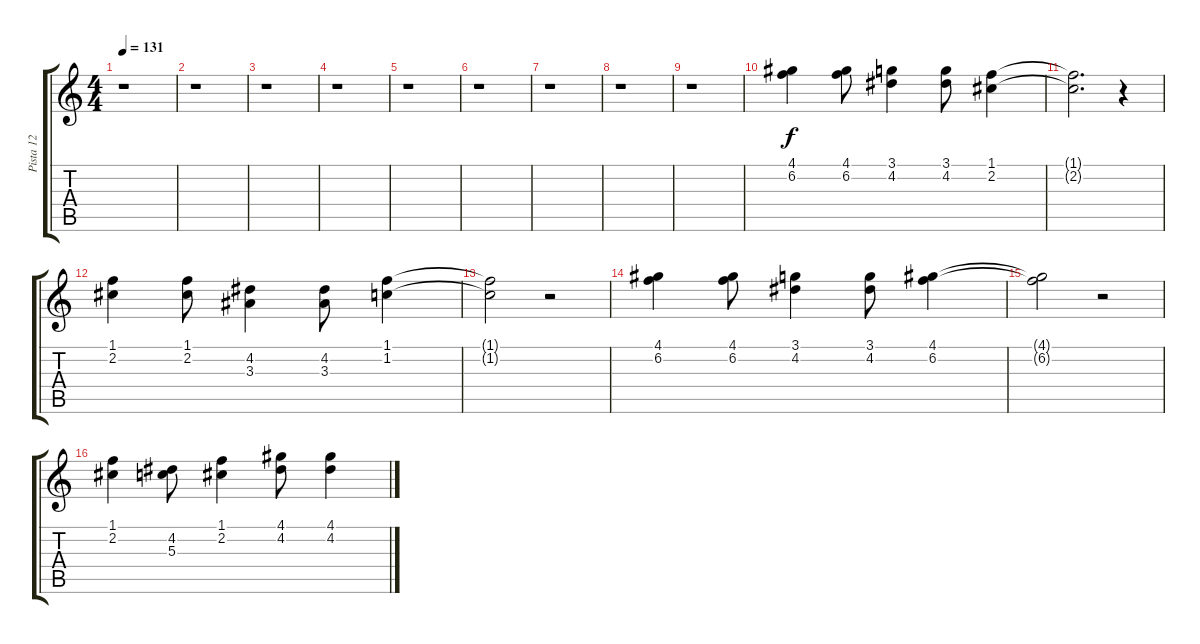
\track ("Pista 12" "Pista 12") {instrument distortionguitar}
\staff {score tabs}
\tuning (E4 B3 G3 D3 A2 E2) {hide}
\ts (4 4)
\tempo 131
\clef g2
\ks c
r.1{dy f} |
r.1 |
r.1 |
r.1 |
r.1 |
r.1 |
r.1 |
r.1 |
r.1 |
(4.1 6.2).4 (4.1 6.2).8 (3.1 4.2).4 (3.1 4.2).8 (1.1 2.2).4 |
(1.1{t} 2.2{t}).2{d} r.4 |
(1.1 2.2).4 (1.1 2.2).8 (4.2 3.3).4 (4.2 3.3).8 (1.1 1.2).4 |
(1.1{t} 1.2{t}).2 r.2 |
(4.1 6.2).4 (4.1 6.2).8 (3.1 4.2).4 (3.1 4.2).8 (4.1 6.2).4 |
(4.1{t} 6.2{t}).2 r.2 |
(1.1 2.2).4 (4.2 5.3).8 (1.1 2.2).4 (4.1 4.2).8 (4.1 4.2).4
